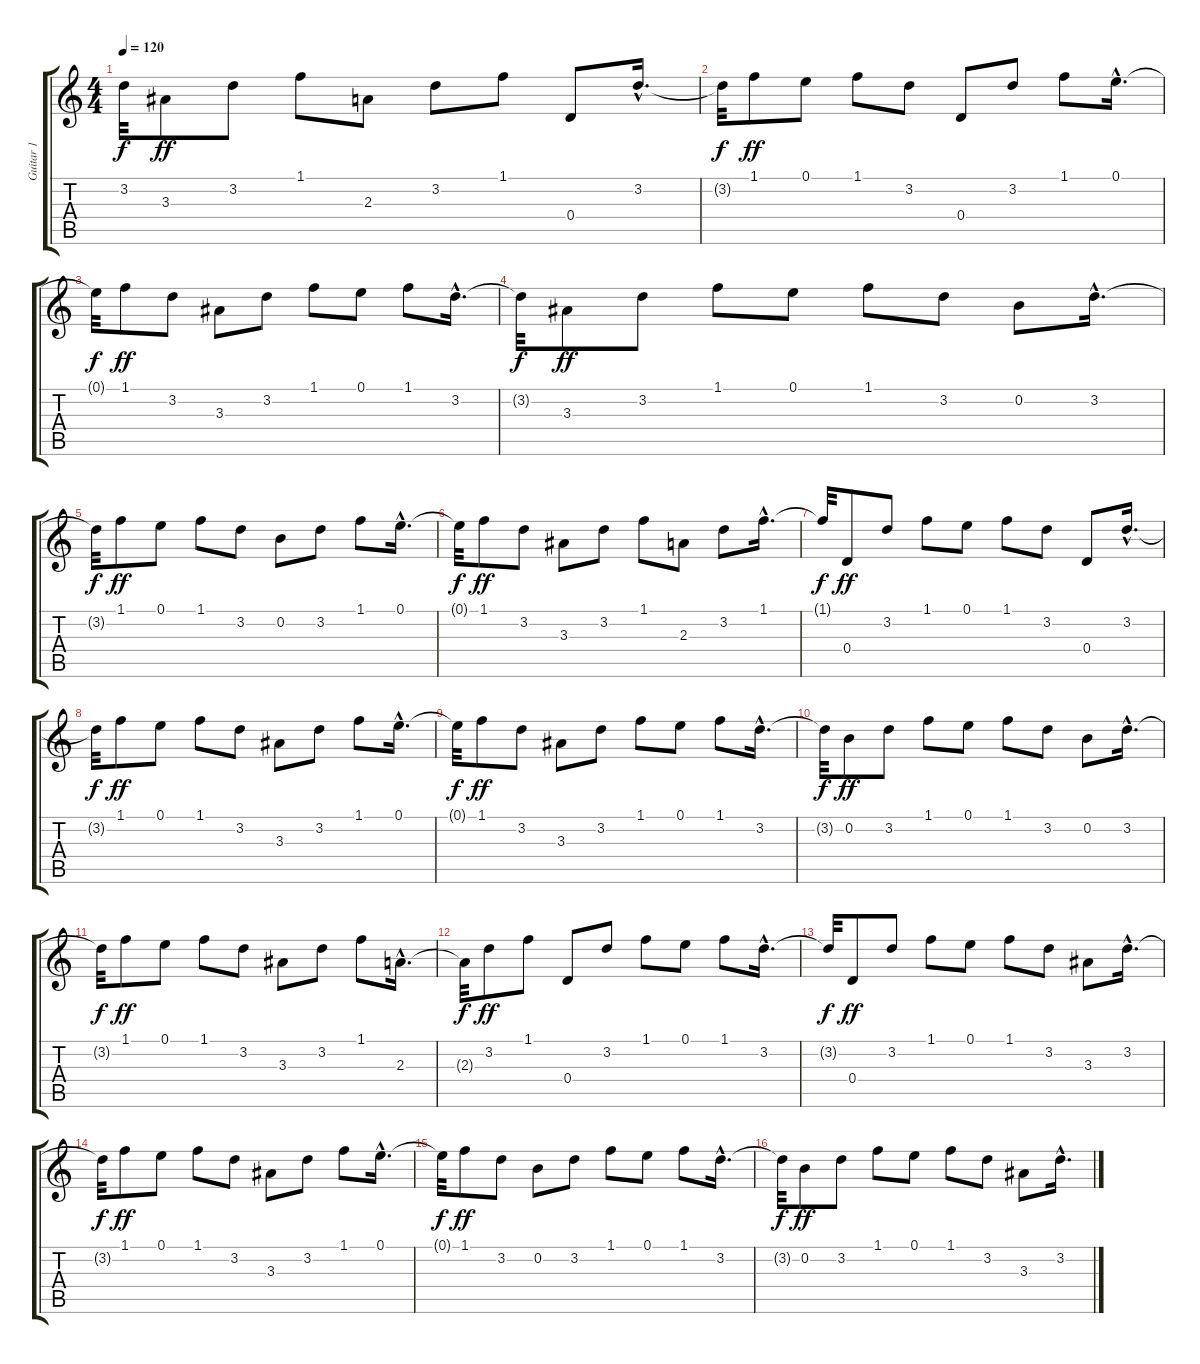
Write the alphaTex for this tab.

\track ("Guitar 1" "Guitar 1") {instrument acousticguitarsteel}
\staff {score tabs}
\tuning (E4 B3 G3 D3 A2 E2) {hide}
\ts (4 4)
\tempo 120
\clef g2
\ks c
3.2{t}.32{dy f} 3.3.8{dy ff} 3.2.8 1.1.8 2.3.8 3.2.8 1.1.8 0.4.8 3.2{hac}.16{d} |
3.2{t}.32{dy f} 1.1.8{dy ff} 0.1.8 1.1.8 3.2.8 0.4.8 3.2.8 1.1.8 0.1{hac}.16{d} |
0.1{t}.32{dy f} 1.1.8{dy ff} 3.2.8 3.3.8 3.2.8 1.1.8 0.1.8 1.1.8 3.2{hac}.16{d} |
3.2{t}.32{dy f} 3.3.8{dy ff} 3.2.8 1.1.8 0.1.8 1.1.8 3.2.8 0.2.8 3.2{hac}.16{d} |
3.2{t}.32{dy f} 1.1.8{dy ff} 0.1.8 1.1.8 3.2.8 0.2.8 3.2.8 1.1.8 0.1{hac}.16{d} |
0.1{t}.32{dy f} 1.1.8{dy ff} 3.2.8 3.3.8 3.2.8 1.1.8 2.3.8 3.2.8 1.1{hac}.16{d} |
1.1{t}.32{dy f} 0.4.8{dy ff} 3.2.8 1.1.8 0.1.8 1.1.8 3.2.8 0.4.8 3.2{hac}.16{d} |
3.2{t}.32{dy f} 1.1.8{dy ff} 0.1.8 1.1.8 3.2.8 3.3.8 3.2.8 1.1.8 0.1{hac}.16{d} |
0.1{t}.32{dy f} 1.1.8{dy ff} 3.2.8 3.3.8 3.2.8 1.1.8 0.1.8 1.1.8 3.2{hac}.16{d} |
3.2{t}.32{dy f} 0.2.8{dy ff} 3.2.8 1.1.8 0.1.8 1.1.8 3.2.8 0.2.8 3.2{hac}.16{d} |
3.2{t}.32{dy f} 1.1.8{dy ff} 0.1.8 1.1.8 3.2.8 3.3.8 3.2.8 1.1.8 2.3{hac}.16{d} |
2.3{t}.32{dy f} 3.2.8{dy ff} 1.1.8 0.4.8 3.2.8 1.1.8 0.1.8 1.1.8 3.2{hac}.16{d} |
3.2{t}.32{dy f} 0.4.8{dy ff} 3.2.8 1.1.8 0.1.8 1.1.8 3.2.8 3.3.8 3.2{hac}.16{d} |
3.2{t}.32{dy f} 1.1.8{dy ff} 0.1.8 1.1.8 3.2.8 3.3.8 3.2.8 1.1.8 0.1{hac}.16{d} |
0.1{t}.32{dy f} 1.1.8{dy ff} 3.2.8 0.2.8 3.2.8 1.1.8 0.1.8 1.1.8 3.2{hac}.16{d} |
3.2{t}.32{dy f} 0.2.8{dy ff} 3.2.8 1.1.8 0.1.8 1.1.8 3.2.8 3.3.8 3.2{hac}.16{d}
